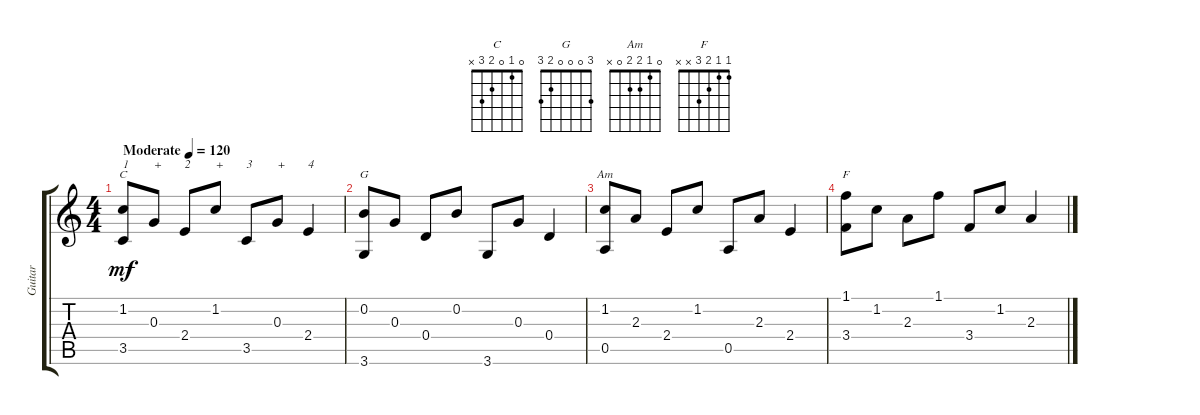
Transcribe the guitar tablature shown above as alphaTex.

\track ("Guitar" "Guitar") {instrument acousticguitarnylon}
\staff {score tabs}
\tuning (E4 B3 G3 D3 A2 E2) {hide}
\chord ("C" 0 1 0 2 3 x)
\chord ("G" 3 0 0 0 2 3)
\chord ("Am" 0 1 2 2 0 x)
\chord ("F" 1 1 2 3 x x)
\ts (4 4)
\tempo (120 "Moderate")
\clef g2
\ks c
(1.2 3.5).8{ch "C" txt "1" dy mf instrument acousticguitarnylon} 0.3.8{txt "+"} 2.4.8{txt "2"} 1.2.8{txt "+"} 3.5.8{txt "3"} 0.3.8{txt "+"} 2.4.4{txt "4"} |
(0.2 3.6).8{ch "G"} 0.3.8 0.4.8 0.2.8 3.6.8 0.3.8 0.4.4 |
(1.2 0.5).8{ch "Am"} 2.3.8 2.4.8 1.2.8 0.5.8 2.3.8 2.4.4 |
(1.1 3.4).8{ch "F"} 1.2.8 2.3.8 1.1.8 3.4.8 1.2.8 2.3.4
